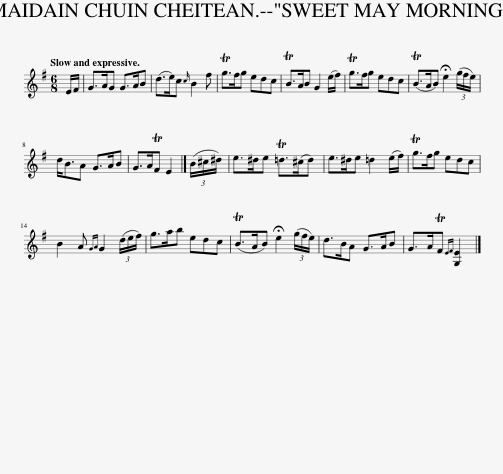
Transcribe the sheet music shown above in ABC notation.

X:1
L:1/8
Q:1/4=120
M:6/8
I:linebreak $
K:Emin
V:1 treble
V:1
 E/F/ | G>AG G>AB | (d>e)c{c} B2 f | Tg>fg edc | TB>AB G2 (e/f/) | %5
 Tg>fg edc | (TB>AB) !fermata!e2 (3(g/f/e/) |$ d<BA G>AB | G>ATF E2 |] (3(B/^c/^d/) | %10
 e>^de T=d>(^cd) | e>^de =d2 (e/f/) | Tg>fg edc |$ B2 A{GA} G2 (3(d/e/f/) | g>ab edc | %15
 (TB>AB) !fermata!e2 (3(g/f/e/) | d>BA G>AB | G>ATF{EF} [G,E]2 |] %18
